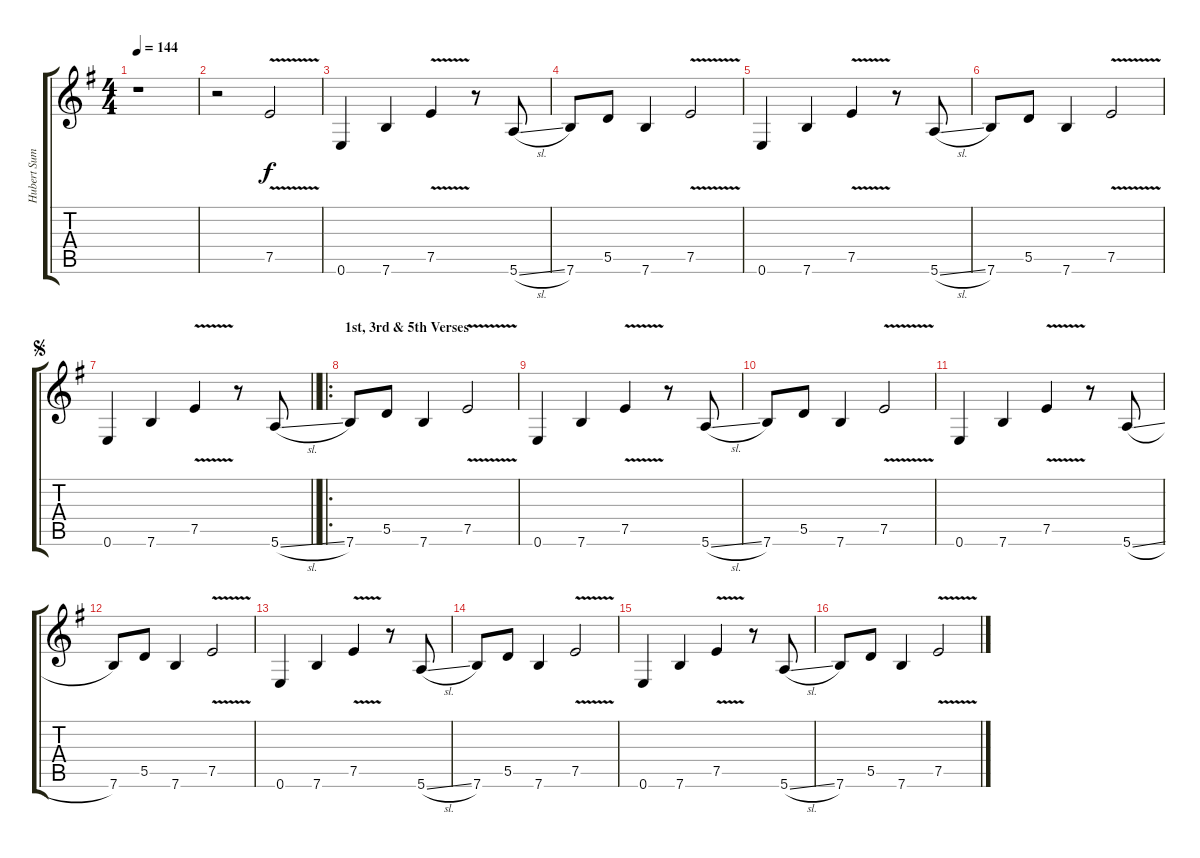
\track ("Hubert Sumlin - Electric Guitar" "Hubert Sum") {instrument electricguitarclean}
\staff {score tabs}
\tuning (E4 B3 G3 D3 A2 E2) {hide}
\ts (4 4)
\tempo 144
\clef g2
\ks g
r.1{dy f instrument electricguitarclean} |
r.2 7.5{v}.2 |
0.6.4 7.6.4 7.5{v}.4 r.8 5.6{sl}.8 |
7.6.8 5.5.8 7.6.4 7.5{v}.2 |
0.6.4 7.6.4 7.5{v}.4 r.8 5.6{sl}.8 |
7.6.8 5.5.8 7.6.4 7.5{v}.2 |
\jump segno
\barLineRight lightlight
0.6.4 7.6.4 7.5{v}.4 r.8 5.6{sl}.8 |
\ro
\section ("" "1st, 3rd & 5th Verses")
7.6.8 5.5.8 7.6.4 7.5{v}.2 |
0.6.4 7.6.4 7.5{v}.4 r.8 5.6{sl}.8 |
7.6.8 5.5.8 7.6.4 7.5{v}.2 |
0.6.4 7.6.4 7.5{v}.4 r.8 5.6{sl}.8 |
7.6.8 5.5.8 7.6.4 7.5{v}.2 |
0.6.4 7.6.4 7.5{v}.4 r.8 5.6{sl}.8 |
7.6.8 5.5.8 7.6.4 7.5{v}.2 |
0.6.4 7.6.4 7.5{v}.4 r.8 5.6{sl}.8 |
7.6.8 5.5.8 7.6.4 7.5{v}.2
